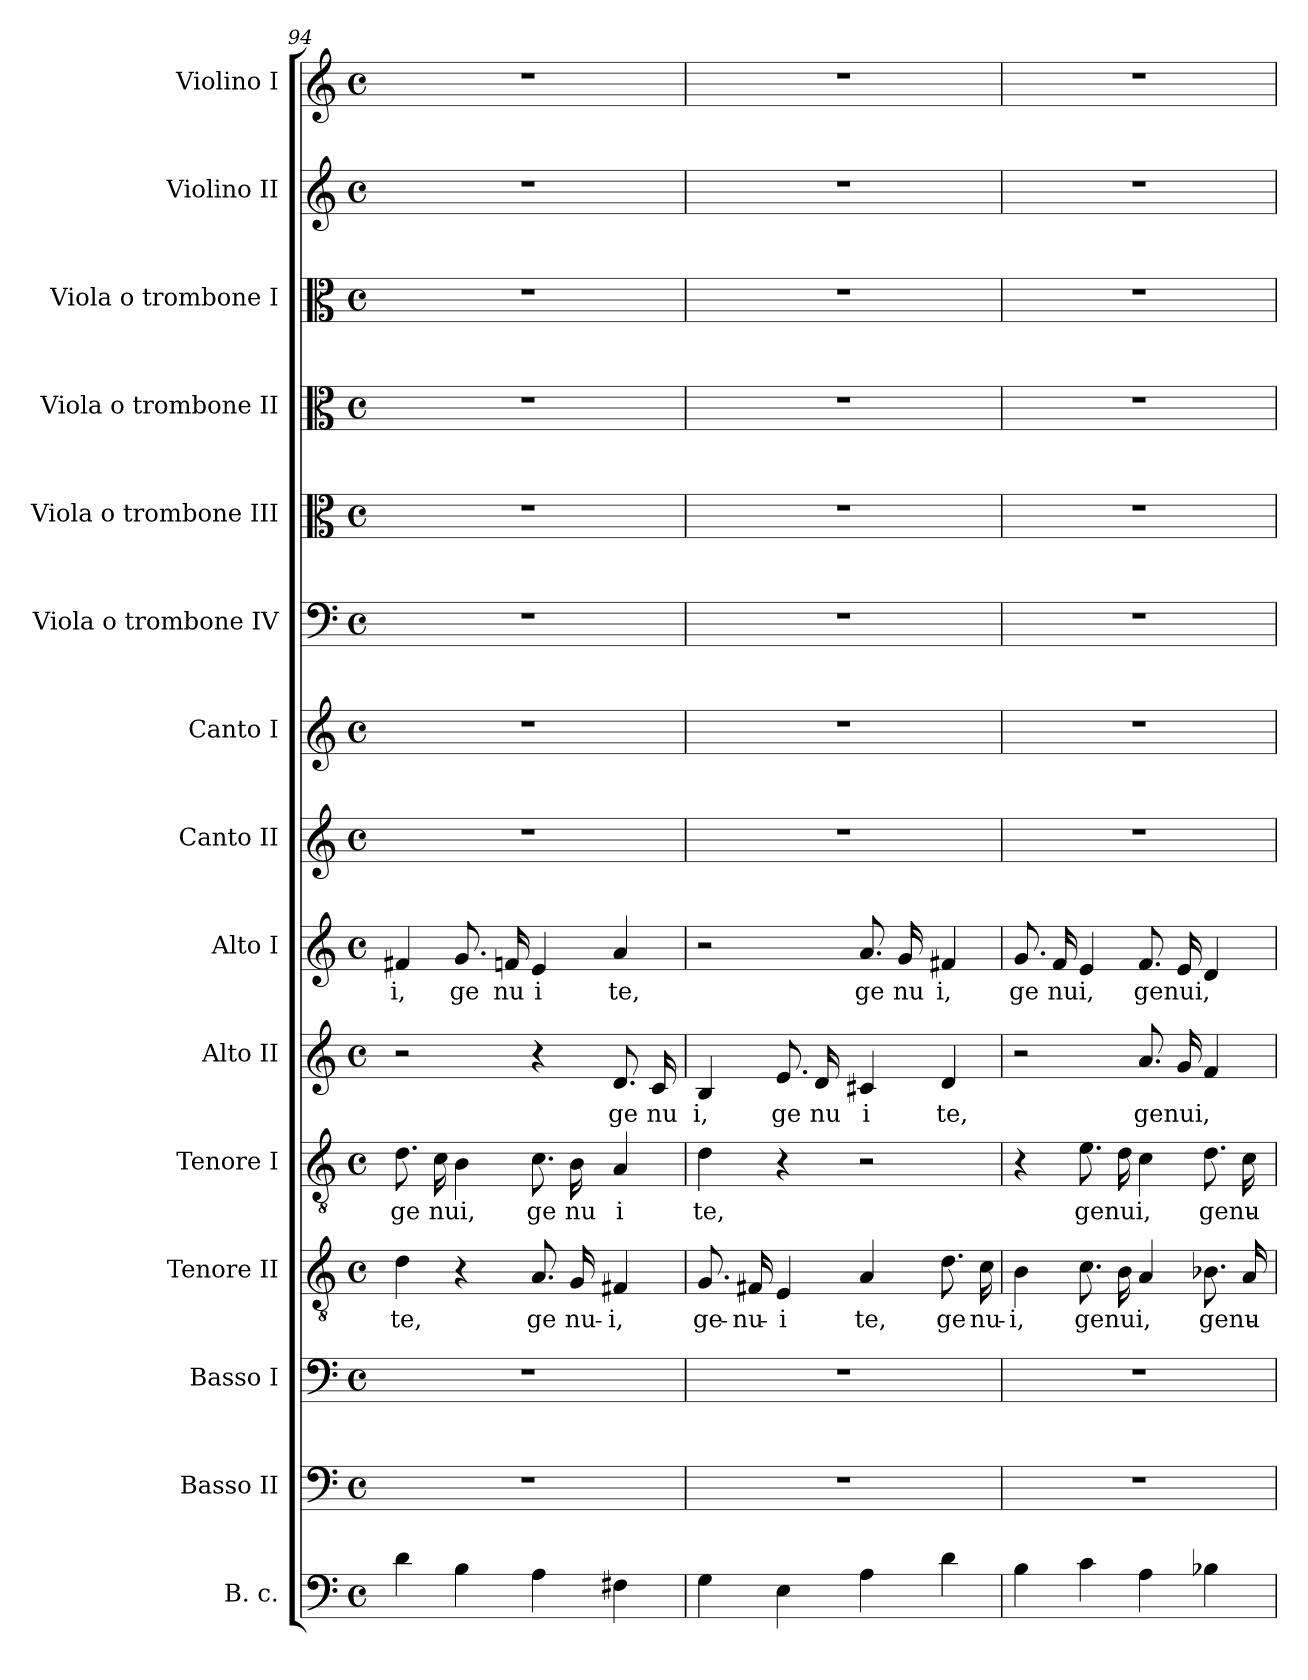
**kern	**kern	**kern	**kern	**text	**kern	**text	**kern	**text	**kern	**text	**kern	**kern	**kern	**kern	**kern	**kern	**kern	**kern
*part15	*part14	*part13	*part12	*part12	*part11	*part11	*part10	*part10	*part9	*part9	*part8	*part7	*part6	*part5	*part4	*part3	*part2	*part1
*staff15	*staff14	*staff13	*staff12	*staff12	*staff11	*staff11	*staff10	*staff10	*staff9	*staff9	*staff8	*staff7	*staff6	*staff5	*staff4	*staff3	*staff2	*staff1
*I"B. c.	*I"Basso II	*I"Basso I	*I"Tenore II	*	*I"Tenore I	*	*I"Alto II	*	*I"Alto I	*	*I"Canto II	*I"Canto I	*I"Viola o trombone IV	*I"Viola o trombone III	*I"Viola o trombone II	*I"Viola o trombone I	*I"Violino II	*I"Violino I
*	*	*	*	*	*	*	*	*	*	*	*	*	*I'Vla	*I'Vla	*I'Vla	*I'Vla	*I'Vln	*I'Vln
*clefF4	*clefF4	*clefF4	*clefGv2	*	*clefGv2	*	*clefG2	*	*clefG2	*	*clefG2	*clefG2	*clefF4	*clefC3	*clefC3	*clefC3	*clefG2	*clefG2
*k[]	*k[]	*k[]	*k[]	*	*k[]	*	*k[]	*	*k[]	*	*k[]	*k[]	*k[]	*k[]	*k[]	*k[]	*k[]	*k[]
*M4/4	*M4/4	*M4/4	*M4/4	*	*M4/4	*	*M4/4	*	*M4/4	*	*M4/4	*M4/4	*M4/4	*M4/4	*M4/4	*M4/4	*M4/4	*M4/4
*met(c)	*met(c)	*met(c)	*met(c)	*	*met(c)	*	*met(c)	*	*met(c)	*	*met(c)	*met(c)	*met(c)	*met(c)	*met(c)	*met(c)	*met(c)	*met(c)
=94	=94	=94	=94	=94	=94	=94	=94	=94	=94	=94	=94	=94	=94	=94	=94	=94	=94	=94
!	!	!	!	!LO:LY:b	!	!LO:LY:b	!	!	!	!LO:LY:b	!	!	!	!	!	!	!	!
4d\	1r	1r	4d\	te,	8.d\	ge	2r	.	4f#X/	i,	1r	1r	1r	1r	1r	1r	1r	1r
!	!	!	!	!	!	!LO:LY:b	!	!	!	!	!	!	!	!	!	!	!	!
.	.	.	.	.	16c\	nui,	.	.	.	.	.	.	.	.	.	.	.	.
!	!	!	!	!	!	!	!	!	!	!LO:LY:b	!	!	!	!	!	!	!	!
4B\	.	.	4r	.	4B\	.	.	.	8.g/	ge	.	.	.	.	.	.	.	.
!	!	!	!	!	!	!	!	!	!	!LO:LY:b	!	!	!	!	!	!	!	!
.	.	.	.	.	.	.	.	.	16fn/	nu	.	.	.	.	.	.	.	.
!	!	!	!	!LO:LY:b	!	!LO:LY:b	!	!	!	!LO:LY:b	!	!	!	!	!	!	!	!
4A\	.	.	8.A/	ge	8.c\	ge	4r	.	4e/	i	.	.	.	.	.	.	.	.
!	!	!	!	!LO:LY:b	!	!LO:LY:b	!	!	!	!	!	!	!	!	!	!	!	!
.	.	.	16G/	nu-	16B\	nu	.	.	.	.	.	.	.	.	.	.	.	.
!	!	!	!	!LO:LY:b	!	!LO:LY:b	!	!LO:LY:b	!	!LO:LY:b	!	!	!	!	!	!	!	!
4F#X\	.	.	4F#X/	-i,	4A/	i	8.d/	ge	4a/	te,	.	.	.	.	.	.	.	.
!	!	!	!	!	!	!	!	!LO:LY:b	!	!	!	!	!	!	!	!	!	!
.	.	.	.	.	.	.	16c/	nu	.	.	.	.	.	.	.	.	.	.
=95	=95	=95	=95	=95	=95	=95	=95	=95	=95	=95	=95	=95	=95	=95	=95	=95	=95	=95
!	!	!	!	!LO:LY:b	!	!LO:LY:b	!	!LO:LY:b	!	!	!	!	!	!	!	!	!	!
4G\	1r	1r	8.G/	ge-	4d\	te,	4B/	i,	2r	.	1r	1r	1r	1r	1r	1r	1r	1r
!	!	!	!	!LO:LY:b	!	!	!	!	!	!	!	!	!	!	!	!	!	!
.	.	.	16F#X/	-nu-	.	.	.	.	.	.	.	.	.	.	.	.	.	.
!	!	!	!	!LO:LY:b	!	!	!	!LO:LY:b	!	!	!	!	!	!	!	!	!	!
4E\	.	.	4E/	-i	4r	.	8.e/	ge	.	.	.	.	.	.	.	.	.	.
!	!	!	!	!	!	!	!	!LO:LY:b	!	!	!	!	!	!	!	!	!	!
.	.	.	.	.	.	.	16d/	nu	.	.	.	.	.	.	.	.	.	.
!	!	!	!	!LO:LY:b	!	!	!	!LO:LY:b	!	!LO:LY:b	!	!	!	!	!	!	!	!
4A\	.	.	4A/	te,	2r	.	4c#X/	i	8.a/	ge	.	.	.	.	.	.	.	.
!	!	!	!	!	!	!	!	!	!	!LO:LY:b	!	!	!	!	!	!	!	!
.	.	.	.	.	.	.	.	.	16g/	nu	.	.	.	.	.	.	.	.
!	!	!	!	!LO:LY:b	!	!	!	!LO:LY:b	!	!LO:LY:b	!	!	!	!	!	!	!	!
4d\	.	.	8.d\	ge	.	.	4d/	te,	4f#X/	i,	.	.	.	.	.	.	.	.
!	!	!	!	!LO:LY:b	!	!	!	!	!	!	!	!	!	!	!	!	!	!
.	.	.	16c\	nu-	.	.	.	.	.	.	.	.	.	.	.	.	.	.
!!LO:PB:g=z
=96	=96	=96	=96	=96	=96	=96	=96	=96	=96	=96	=96	=96	=96	=96	=96	=96	=96	=96
!	!	!	!	!LO:LY:b	!	!	!	!	!	!LO:LY:b	!	!	!	!	!	!	!	!
4B\	1r	1r	4B\	-i,	4r	.	2r	.	8.g/	ge	1r	1r	1r	1r	1r	1r	1r	1r
!	!	!	!	!	!	!	!	!	!	!LO:LY:b	!	!	!	!	!	!	!	!
.	.	.	.	.	.	.	.	.	16f/	nui,	.	.	.	.	.	.	.	.
!	!	!	!	!LO:LY:b	!	!LO:LY:b	!	!	!	!	!	!	!	!	!	!	!	!
4c\	.	.	8.c\	genui,	8.e\	genui,	.	.	4e/	.	.	.	.	.	.	.	.	.
.	.	.	16B\	.	16d\	.	.	.	.	.	.	.	.	.	.	.	.	.
!	!	!	!	!	!	!	!	!LO:LY:b	!	!LO:LY:b	!	!	!	!	!	!	!	!
4A\	.	.	4A/	.	4c\	.	8.a/	genui,	8.f/	genui,	.	.	.	.	.	.	.	.
.	.	.	.	.	.	.	16g/	.	16e/	.	.	.	.	.	.	.	.	.
!	!	!	!	!LO:LY:b	!	!LO:LY:b	!	!	!	!	!	!	!	!	!	!	!	!
4B-X\	.	.	8.B-X\	genu-	8.d\	genu-	4f/	.	4d/	.	.	.	.	.	.	.	.	.
.	.	.	16A/	.	16c\	.	.	.	.	.	.	.	.	.	.	.	.	.
=	=	=	=	=	=	=	=	=	=	=	=	=	=	=	=	=	=	=
*-	*-	*-	*-	*-	*-	*-	*-	*-	*-	*-	*-	*-	*-	*-	*-	*-	*-	*-
